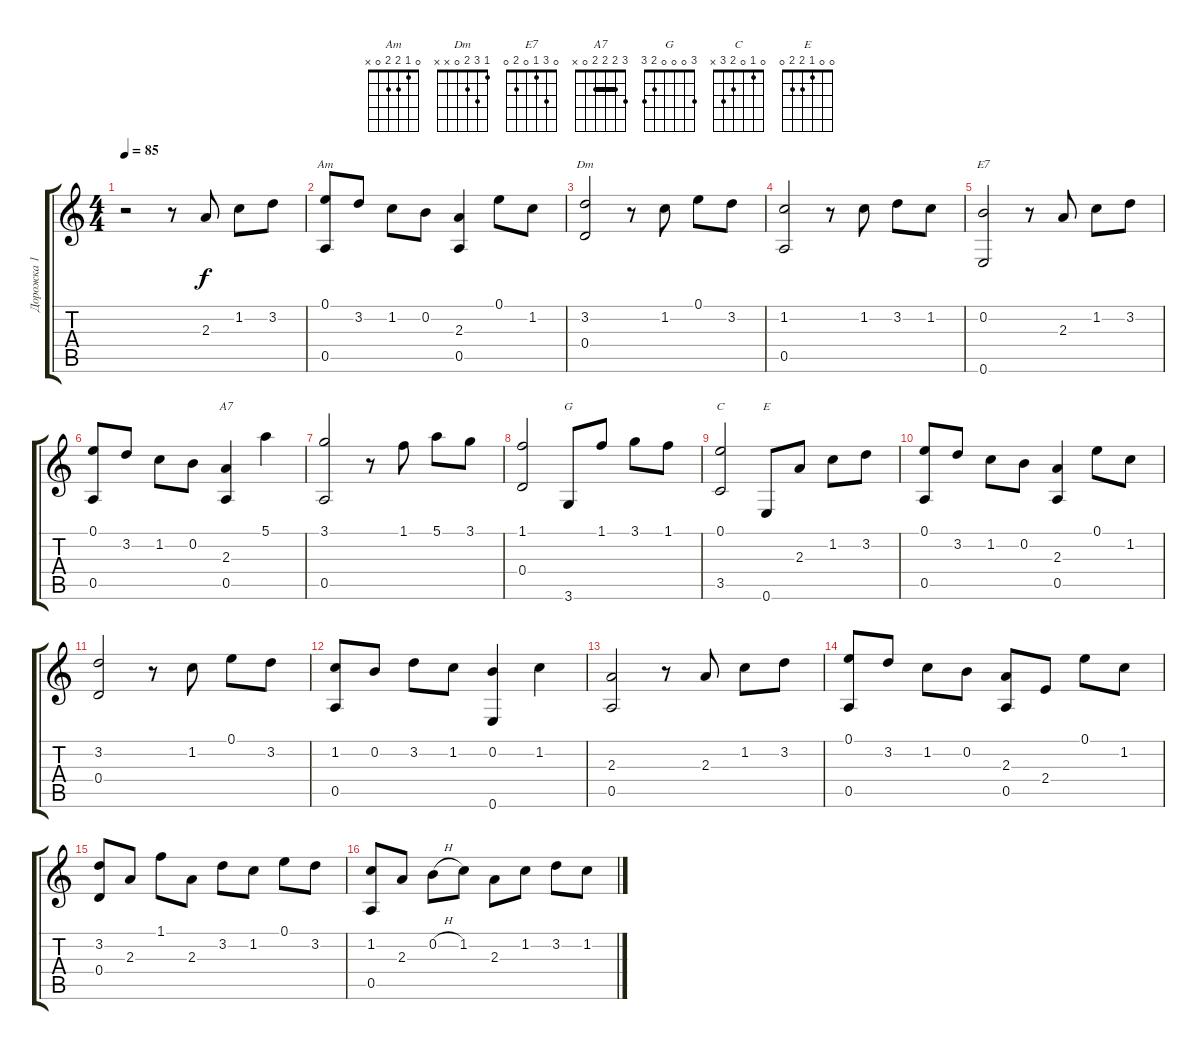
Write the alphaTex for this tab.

\track ("Дорожка 1" "Дорожка 1") {instrument acousticguitarnylon}
\staff {score tabs}
\tuning (E4 B3 G3 D3 A2 E2) {hide}
\chord ("Am" 0 1 2 2 0 x)
\chord ("Dm" 1 3 2 0 x x)
\chord ("E7" 0 3 1 0 2 0)
\chord ("A7" 3 2 2 2 0 x) {barre 2}
\chord ("G" 3 0 0 0 2 3)
\chord ("C" 0 1 0 2 3 x)
\chord ("E" 0 0 1 2 2 0)
\ts (4 4)
\tempo 85
\clef g2
\ks c
r.2{dy f instrument acousticguitarnylon} r.8 2.3.8 1.2.8 3.2.8 |
(0.1 0.5).8{ch "Am"} 3.2.8 1.2.8 0.2.8 (2.3 0.5).4 0.1.8 1.2.8 |
(3.2 0.4).2{ch "Dm"} r.8 1.2.8 0.1.8 3.2.8 |
(1.2 0.5).2 r.8 1.2.8 3.2.8 1.2.8 |
(0.2 0.6).2{ch "E7"} r.8 2.3.8 1.2.8 3.2.8 |
(0.1 0.5).8 3.2.8 1.2.8 0.2.8 (2.3 0.5).4{ch "A7"} 5.1.4 |
(3.1 0.5).2 r.8 1.1.8 5.1.8 3.1.8 |
(1.1 0.4).2 3.6.8{ch "G"} 1.1.8 3.1.8 1.1.8 |
(0.1 3.5).2{ch "C"} 0.6.8{ch "E"} 2.3.8 1.2.8 3.2.8 |
(0.1 0.5).8 3.2.8 1.2.8 0.2.8 (2.3 0.5).4 0.1.8 1.2.8 |
(3.2 0.4).2 r.8 1.2.8 0.1.8 3.2.8 |
(1.2 0.5).8 0.2.8 3.2.8 1.2.8 (0.2 0.6).4 1.2.4 |
(2.3 0.5).2 r.8 2.3.8 1.2.8 3.2.8 |
(0.1 0.5).8 3.2.8 1.2.8 0.2.8 (2.3 0.5).8 2.4.8 0.1.8 1.2.8 |
(3.2 0.4).8 2.3.8 1.1.8 2.3.8 3.2.8 1.2.8 0.1.8 3.2.8 |
(1.2 0.5).8 2.3.8 0.2{h}.8 1.2.8 2.3.8 1.2.8 3.2.8 1.2.8
